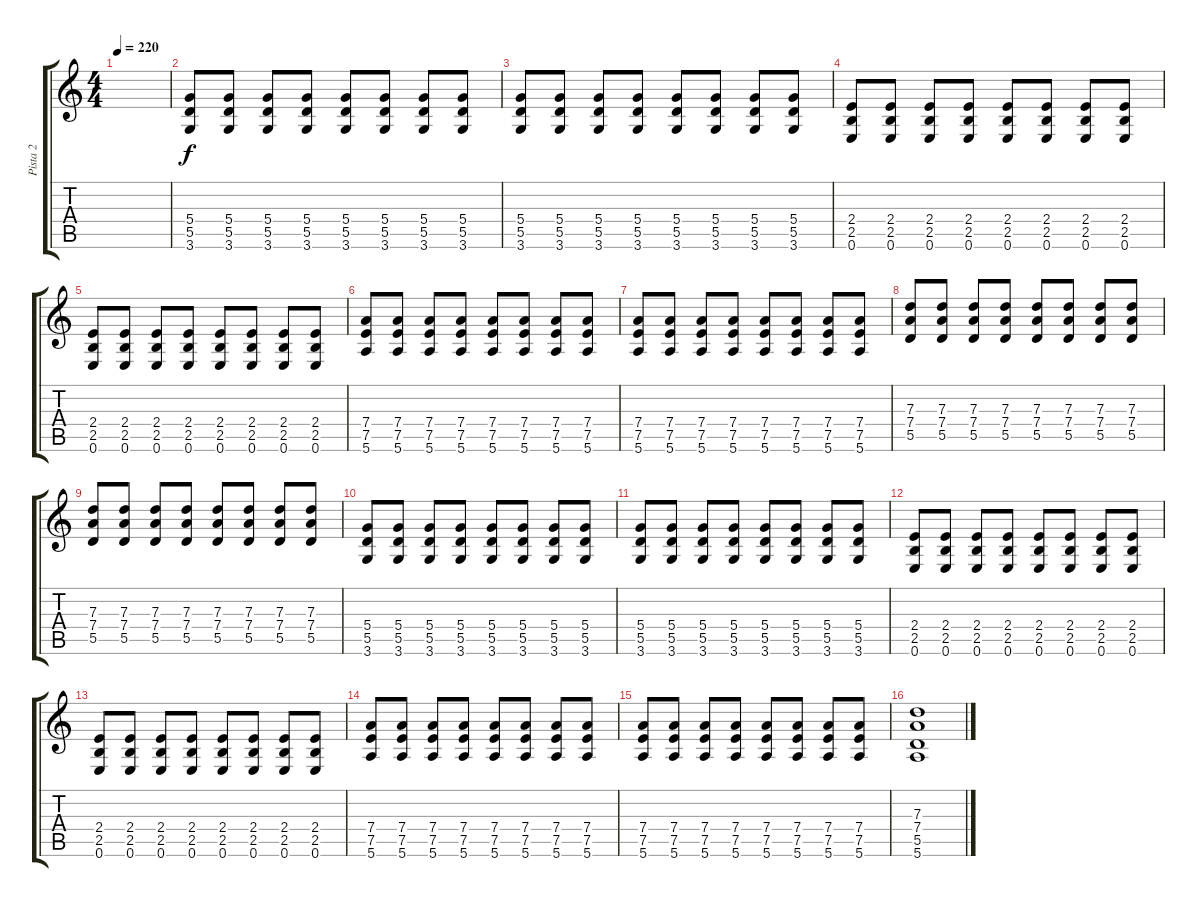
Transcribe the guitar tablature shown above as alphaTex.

\track ("Pista 2" "Pista 2") {instrument distortionguitar}
\staff {score tabs}
\tuning (E4 B3 G3 D3 A2 E2) {hide}
\ts (4 4)
\tempo 220
\clef g2
\ks c
|
(5.4 5.5 3.6).8 (5.4 5.5 3.6).8 (5.4 5.5 3.6).8 (5.4 5.5 3.6).8 (5.4 5.5 3.6).8 (5.4 5.5 3.6).8 (5.4 5.5 3.6).8 (5.4 5.5 3.6).8 |
(5.4 5.5 3.6).8 (5.4 5.5 3.6).8 (5.4 5.5 3.6).8 (5.4 5.5 3.6).8 (5.4 5.5 3.6).8 (5.4 5.5 3.6).8 (5.4 5.5 3.6).8 (5.4 5.5 3.6).8 |
(2.4 2.5 0.6).8 (2.4 2.5 0.6).8 (2.4 2.5 0.6).8 (2.4 2.5 0.6).8 (2.4 2.5 0.6).8 (2.4 2.5 0.6).8 (2.4 2.5 0.6).8 (2.4 2.5 0.6).8 |
(2.4 2.5 0.6).8 (2.4 2.5 0.6).8 (2.4 2.5 0.6).8 (2.4 2.5 0.6).8 (2.4 2.5 0.6).8 (2.4 2.5 0.6).8 (2.4 2.5 0.6).8 (2.4 2.5 0.6).8 |
(7.4 7.5 5.6).8 (7.4 7.5 5.6).8 (7.4 7.5 5.6).8 (7.4 7.5 5.6).8 (7.4 7.5 5.6).8 (7.4 7.5 5.6).8 (7.4 7.5 5.6).8 (7.4 7.5 5.6).8 |
(7.4 7.5 5.6).8 (7.4 7.5 5.6).8 (7.4 7.5 5.6).8 (7.4 7.5 5.6).8 (7.4 7.5 5.6).8 (7.4 7.5 5.6).8 (7.4 7.5 5.6).8 (7.4 7.5 5.6).8 |
(7.3 7.4 5.5).8 (7.3 7.4 5.5).8 (7.3 7.4 5.5).8 (7.3 7.4 5.5).8 (7.3 7.4 5.5).8 (7.3 7.4 5.5).8 (7.3 7.4 5.5).8 (7.3 7.4 5.5).8 |
(7.3 7.4 5.5).8 (7.3 7.4 5.5).8 (7.3 7.4 5.5).8 (7.3 7.4 5.5).8 (7.3 7.4 5.5).8 (7.3 7.4 5.5).8 (7.3 7.4 5.5).8 (7.3 7.4 5.5).8 |
(5.4 5.5 3.6).8 (5.4 5.5 3.6).8 (5.4 5.5 3.6).8 (5.4 5.5 3.6).8 (5.4 5.5 3.6).8 (5.4 5.5 3.6).8 (5.4 5.5 3.6).8 (5.4 5.5 3.6).8 |
(5.4 5.5 3.6).8 (5.4 5.5 3.6).8 (5.4 5.5 3.6).8 (5.4 5.5 3.6).8 (5.4 5.5 3.6).8 (5.4 5.5 3.6).8 (5.4 5.5 3.6).8 (5.4 5.5 3.6).8 |
(2.4 2.5 0.6).8 (2.4 2.5 0.6).8 (2.4 2.5 0.6).8 (2.4 2.5 0.6).8 (2.4 2.5 0.6).8 (2.4 2.5 0.6).8 (2.4 2.5 0.6).8 (2.4 2.5 0.6).8 |
(2.4 2.5 0.6).8 (2.4 2.5 0.6).8 (2.4 2.5 0.6).8 (2.4 2.5 0.6).8 (2.4 2.5 0.6).8 (2.4 2.5 0.6).8 (2.4 2.5 0.6).8 (2.4 2.5 0.6).8 |
(7.4 7.5 5.6).8 (7.4 7.5 5.6).8 (7.4 7.5 5.6).8 (7.4 7.5 5.6).8 (7.4 7.5 5.6).8 (7.4 7.5 5.6).8 (7.4 7.5 5.6).8 (7.4 7.5 5.6).8 |
(7.4 7.5 5.6).8 (7.4 7.5 5.6).8 (7.4 7.5 5.6).8 (7.4 7.5 5.6).8 (7.4 7.5 5.6).8 (7.4 7.5 5.6).8 (7.4 7.5 5.6).8 (7.4 7.5 5.6).8 |
(7.3 7.4 5.5 5.6).1
